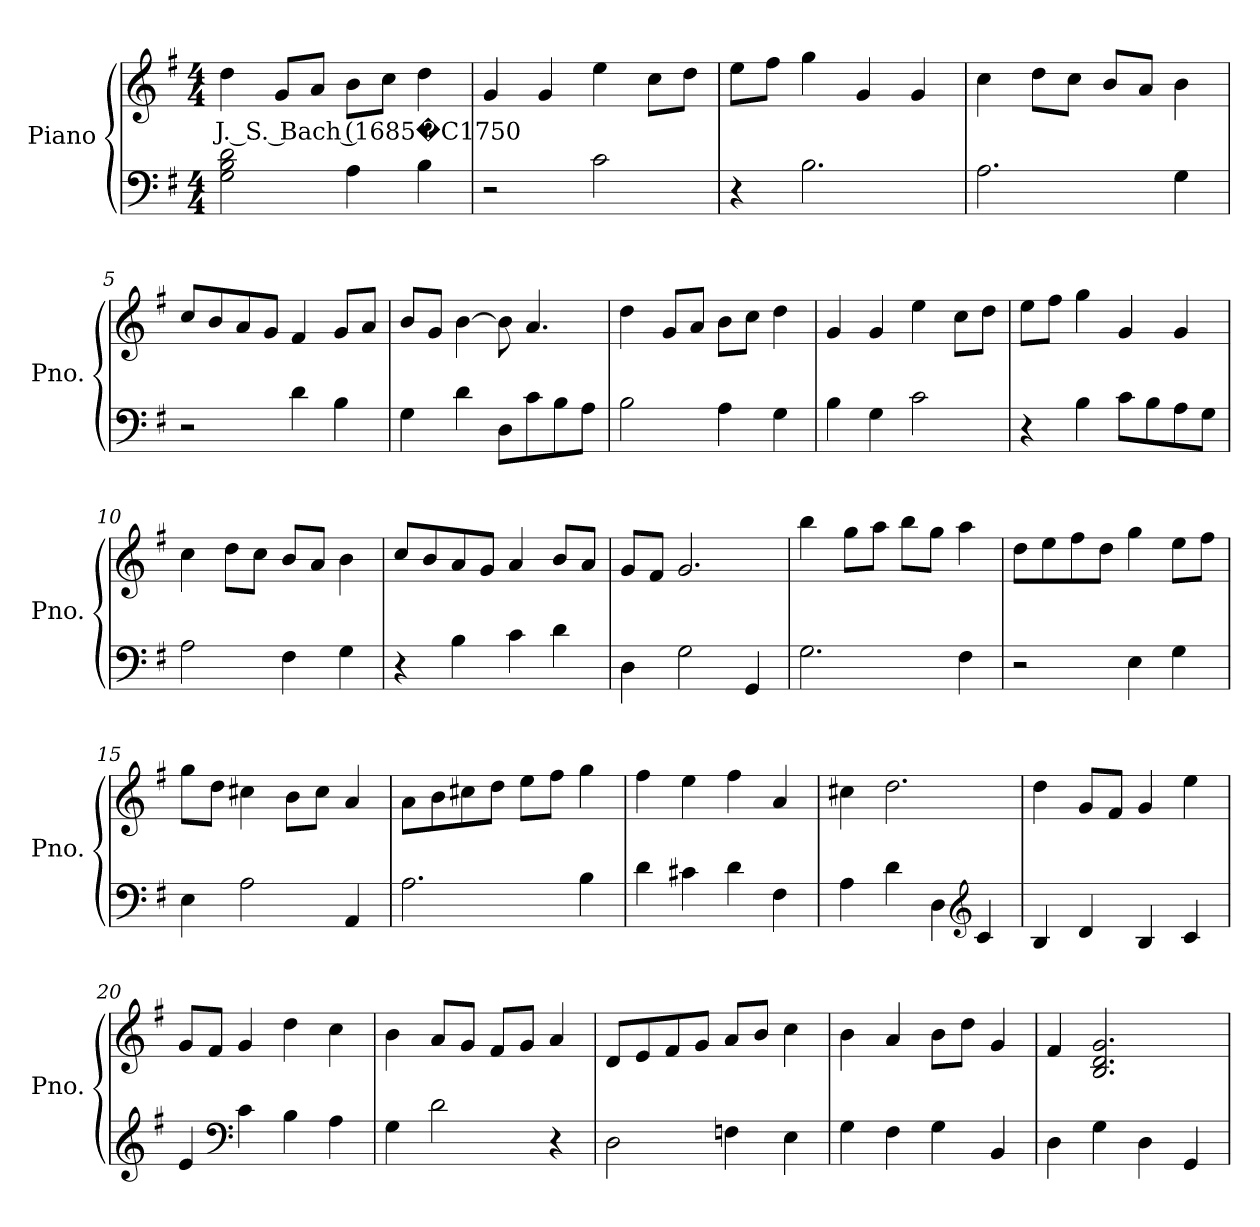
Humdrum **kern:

**kern	**kern	**text
*part2	*part1	*part1
*staff2	*staff1	*staff1
*I"Piano	*I"Piano	*
*I'Pno.	*I'Pno.	*
*clefF4	*clefG2	*
*k[f#]	*k[f#]	*
*M4/4	*M4/4	*
*MM140	*MM140	*
=1	=1	=1
!	!	!LO:LY:b
2G\ 2B\ 2d\	4dd\	J. S. Bach (1685�C1750
.	8g/L	.
.	8a/J	.
4A\	8b\L	.
.	8cc\J	.
4B\	4dd\	.
=2	=2	=2
2r	4g/	.
.	4g/	.
2c\	4ee\	.
.	8cc\L	.
.	8dd\J	.
=3	=3	=3
4r	8ee\L	.
.	8ff#\J	.
2.B\	4gg\	.
.	4g/	.
.	4g/	.
=4	=4	=4
2.A\	4cc\	.
.	8dd\L	.
.	8cc\J	.
.	8b/L	.
.	8a/J	.
4G\	4b\	.
!!LO:LB:g=z
=5	=5	=5
2r	8cc/L	.
.	8b/	.
.	8a/	.
.	8g/J	.
4d\	4f#/	.
4B\	8g/L	.
.	8a/J	.
=6	=6	=6
4G\	8b/L	.
.	8g/J	.
4d\	[4b\	.
8D\L	8b\]	.
8c\	4.a/	.
8B\	.	.
8A\J	.	.
=7	=7	=7
2B\	4dd\	.
.	8g/L	.
.	8a/J	.
4A\	8b\L	.
.	8cc\J	.
4G\	4dd\	.
=8	=8	=8
4B\	4g/	.
4G\	4g/	.
2c\	4ee\	.
.	8cc\L	.
.	8dd\J	.
=9	=9	=9
4r	8ee\L	.
.	8ff#\J	.
4B\	4gg\	.
8c\L	4g/	.
8B\	.	.
8A\	4g/	.
8G\J	.	.
=10	=10	=10
2A\	4cc\	.
.	8dd\L	.
.	8cc\J	.
4F#\	8b/L	.
.	8a/J	.
4G\	4b\	.
!!LO:LB:g=z
=11	=11	=11
4r	8cc/L	.
.	8b/	.
4B\	8a/	.
.	8g/J	.
4c\	4a/	.
4d\	8b/L	.
.	8a/J	.
=12	=12	=12
4D\	8g/L	.
.	8f#/J	.
2G\	2.g/	.
4GG/	.	.
=13	=13	=13
2.G\	4bb\	.
.	8gg\L	.
.	8aa\J	.
.	8bb\L	.
.	8gg\J	.
4F#\	4aa\	.
=14	=14	=14
2r	8dd\L	.
.	8ee\	.
.	8ff#\	.
.	8dd\J	.
4E\	4gg\	.
4G\	8ee\L	.
.	8ff#\J	.
=15	=15	=15
4E\	8gg\L	.
.	8dd\J	.
2A\	4cc#X\	.
.	8b\L	.
.	8cc#\J	.
4AA/	4a/	.
=16	=16	=16
2.A\	8a\L	.
.	8b\	.
.	8cc#X\	.
.	8dd\J	.
.	8ee\L	.
.	8ff#\J	.
4B\	4gg\	.
!!LO:LB:g=z
=17	=17	=17
4d\	4ff#\	.
4c#X\	4ee\	.
4d\	4ff#\	.
4F#\	4a/	.
=18	=18	=18
4A\	4cc#X\	.
4d\	2.dd\	.
4D\	.	.
*clefG2	*	*
4c/	.	.
=19	=19	=19
4B/	4dd\	.
4d/	8g/L	.
.	8f#/J	.
4B/	4g/	.
4c/	4ee\	.
=20	=20	=20
4e/	8g/L	.
.	8f#/J	.
*clefF4	*	*
4c\	4g/	.
4B\	4dd\	.
4A\	4cc\	.
=21	=21	=21
4G\	4b\	.
2d\	8a/L	.
.	8g/J	.
.	8f#/L	.
.	8g/J	.
4r	4a/	.
=22	=22	=22
2D\	8d/L	.
.	8e/	.
.	8f#/	.
.	8g/J	.
4Fn\	8a/L	.
.	8b/J	.
4E\	4cc\	.
!!LO:LB:g=z
=23	=23	=23
4G\	4b\	.
4F#\	4a/	.
4G\	8b\L	.
.	8dd\J	.
4BB/	4g/	.
=24	=24	=24
4D\	4f#/	.
4G\	2.B/ 2.d/ 2.g/	.
4D\	.	.
4GG/	.	.
=	=	=
*-	*-	*-
